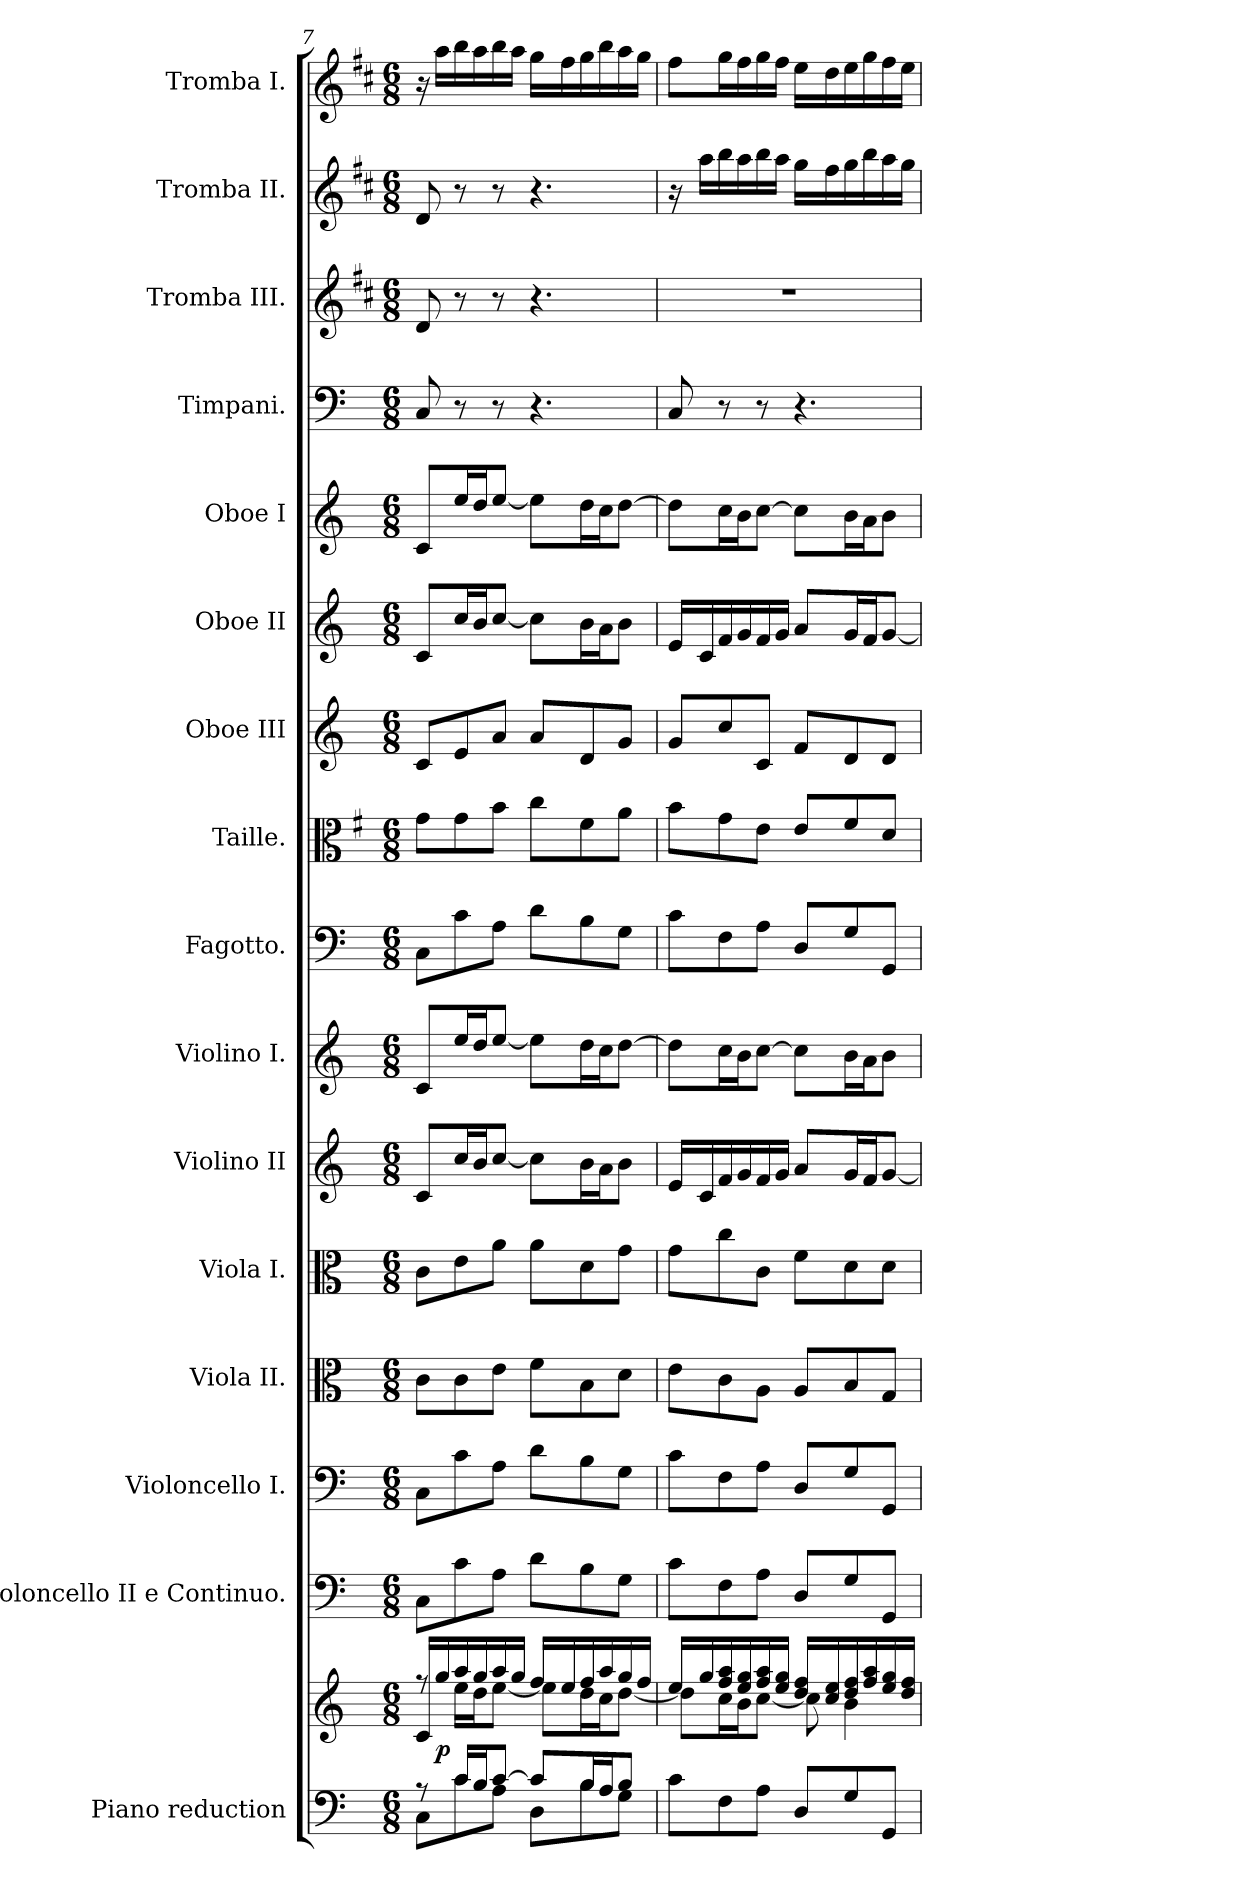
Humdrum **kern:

**kern	**kern	**dynam	**kern	**kern	**kern	**kern	**kern	**kern	**kern	**kern	**kern	**kern	**kern	**kern	**kern	**kern	**kern
*part16	*part16	*part16	*part15	*part14	*part13	*part12	*part11	*part10	*part9	*part8	*part7	*part6	*part5	*part4	*part3	*part2	*part1
*staff17	*staff16	*staff16/17	*staff15	*staff14	*staff13	*staff12	*staff11	*staff10	*staff9	*staff8	*staff7	*staff6	*staff5	*staff4	*staff3	*staff2	*staff1
*I"Piano reduction	*	*	*I"Violoncello II e Continuo.	*I"Violoncello I.	*I"Viola II.	*I"Viola I.	*I"Violino II	*I"Violino I.	*I"Fagotto.	*I"Taille.	*I"Oboe III	*I"Oboe II	*I"Oboe I	*I"Timpani.	*I"Tromba III.	*I"Tromba II.	*I"Tromba I.
*I'Pno	*	*	*I'Vc	*I'Vc	*I'Vla	*I'Vla	*	*I'Vln	*	*	*I'Ob	*I'Ob	*I'Ob	*I'Timp	*	*	*
!!LO:PB:g=z
*clefF4	*clefG2	*	*clefF4	*clefF4	*clefC3	*clefC3	*clefG2	*clefG2	*clefF4	*clefC3	*clefG2	*clefG2	*clefG2	*clefF4	*clefG2	*clefG2	*clefG2
*	*	*	*ITrd7c12	*	*	*	*	*	*	*ITrd4c7	*	*	*	*	*ITrd1c2	*ITrd1c2	*ITrd1c2
*k[]	*k[]	*	*k[]	*k[]	*k[]	*k[]	*k[]	*k[]	*k[]	*k[]	*k[]	*k[]	*k[]	*k[]	*k[]	*k[]	*k[]
*M6/8	*M6/8	*	*M6/8	*M6/8	*M6/8	*M6/8	*M6/8	*M6/8	*M6/8	*M6/8	*M6/8	*M6/8	*M6/8	*M6/8	*M6/8	*M6/8	*M6/8
=7	=7	=7	=7	=7	=7	=7	=7	=7	=7	=7	=7	=7	=7	=7	=7	=7	=7
*^	*^	*	*	*	*	*	*	*	*	*	*	*	*	*	*	*	*
8rA	8C\L	16c/LL	8rff	.	8CC\L	8C\L	8c\L	8c\L	8c/L	8c/L	8C\L	8c\L	8c/L	8c/L	8c/L	8C/	8c/	8c/	16r
!	!	!	!	!LO:DY:b	!	!	!	!	!	!	!	!	!	!	!	!	!	!	!
.	.	16gg/	.	p	.	.	.	.	.	.	.	.	.	.	.	.	.	.	16gg\LL
16c/LL	8c\	16aa/	16ee\LL	.	8C\	8c\	8c\	8e\	16cc/L	16ee/L	8c\	8c\	8e/	16cc/L	16ee/L	8r	8r	8r	16aa\
16B/J	.	16gg/	16dd\J	.	.	.	.	.	16b/J	16dd/J	.	.	.	16b/J	16dd/J	.	.	.	16gg\
[8c/J	8A\J	16aa/	[8ee\J	.	8AA\J	8A\J	8e\J	8a\J	[8cc/J	[8ee/J	8A\J	8e\J	8a/J	[8cc/J	[8ee/J	8r	8r	8r	16aa\
.	.	16gg/JJ	.	.	.	.	.	.	.	.	.	.	.	.	.	.	.	.	16gg\JJ
8c/L]	8D\L	16ff/LL	8ee\L]	.	8D\L	8d\L	8f\L	8a\L	8cc\L]	8ee\L]	8d\L	8f\L	8a/L	8cc\L]	8ee\L]	4.r	4.r	4.r	16ff\LL
.	.	16ee/	.	.	.	.	.	.	.	.	.	.	.	.	.	.	.	.	16ee\
16B/L	8B\	16ff/	16dd\L	.	8BB\	8B\	8B\	8d\	16b\L	16dd\L	8B\	8B\	8d/	16b\L	16dd\L	.	.	.	16ff\
16A/J	.	16aa/	16cc\J	.	.	.	.	.	16a\J	16cc\J	.	.	.	16a\J	16cc\J	.	.	.	16aa\
8B/J	8G\J	16gg/	[8dd\J	.	8GG\J	8G\J	8d\J	8g\J	8b\J	[8dd\J	8G\J	8d\J	8g/J	8b\J	[8dd\J	.	.	.	16gg\
.	.	16ff/JJ	.	.	.	.	.	.	.	.	.	.	.	.	.	.	.	.	16ff\JJ
*v	*v	*	*	*	*	*	*	*	*	*	*	*	*	*	*	*	*	*	*
=8	=8	=8	=8	=8	=8	=8	=8	=8	=8	=8	=8	=8	=8	=8	=8	=8	=8	=8
8c\L	16ee/LL	8dd\L]	.	8C\L	8c\L	8e\L	8g\L	16e/LL	8dd\L]	8c\L	8e\L	8g/L	16e/LL	8dd\L]	8C/	2.r	16r	8ee\L
.	16gg/	.	.	.	.	.	.	16c/	.	.	.	.	16c/	.	.	.	16gg\LL	.
8F\	16ff/ 16aa/	16cc\L	.	8FF\	8F\	8c\	8cc\	16f/	16cc\L	8F\	8c\	8cc/	16f/	16cc\L	8r	.	16aa\	16ff\L
.	16ee/ 16gg/	16b\J	.	.	.	.	.	16g/	16b\J	.	.	.	16g/	16b\J	.	.	16gg\	16ee\
8A\J	16ff/ 16aa/	[8cc\J	.	8AA\J	8A\J	8A\J	8c\J	16f/	[8cc\J	8A\J	8A\J	8c/J	16f/	[8cc\J	8r	.	16aa\	16ff\
.	16ee/ 16gg/JJ	.	.	.	.	.	.	16g/JJ	.	.	.	.	16g/JJ	.	.	.	16gg\JJ	16ee\JJ
8D/L	16dd/ 16ff/LL	8cc\]	.	8DD/L	8D/L	8A/L	8f\L	8a/L	8cc\L]	8D/L	8A/L	8f/L	8a/L	8cc\L]	4.r	.	16ff\LL	16dd\LL
.	16cc/ 16ee/	.	.	.	.	.	.	.	.	.	.	.	.	.	.	.	16ee\	16cc\
8G/	16dd/ 16ff/	4b\	.	8GG/	8G/	8B/	8d\	16g/L	16b\L	8G/	8B/	8d/	16g/L	16b\L	.	.	16ff\	16dd\
.	16ff/ 16aa/	.	.	.	.	.	.	16f/J	16a\J	.	.	.	16f/J	16a\J	.	.	16aa\	16ff\
8GG/J	16ee/ 16gg/	.	.	8GGG/J	8GG/J	8G/J	8d\J	[8g/J	8b\J	8GG/J	8G/J	8d/J	[8g/J	8b\J	.	.	16gg\	16ee\
.	16dd/ 16ff/JJ	.	.	.	.	.	.	.	.	.	.	.	.	.	.	.	16ff\JJ	16dd\JJ
*	*v	*v	*	*	*	*	*	*	*	*	*	*	*	*	*	*	*	*
=	=	=	=	=	=	=	=	=	=	=	=	=	=	=	=	=	=
*-	*-	*-	*-	*-	*-	*-	*-	*-	*-	*-	*-	*-	*-	*-	*-	*-	*-
